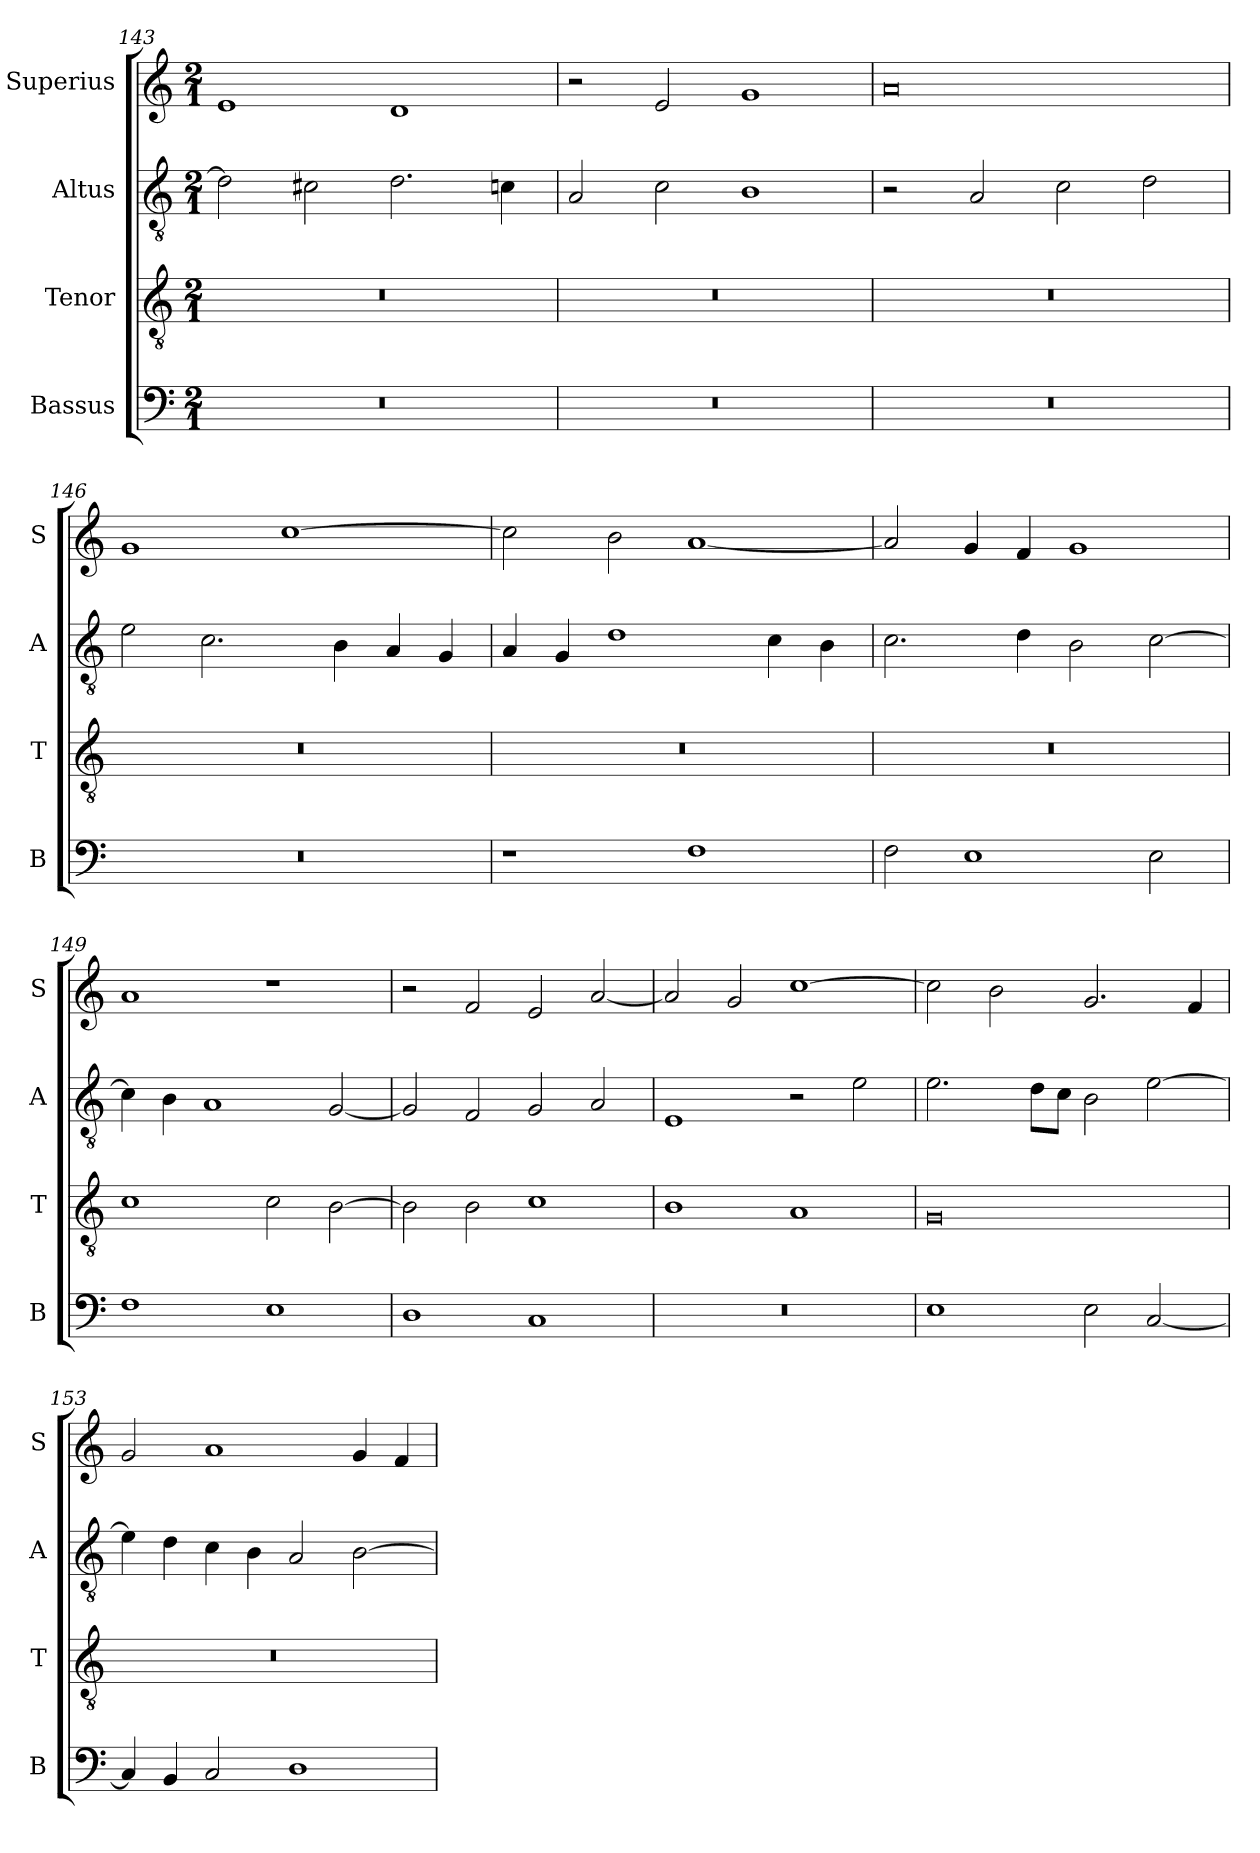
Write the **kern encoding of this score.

**kern	**kern	**kern	**kern
*part4	*part3	*part2	*part1
*staff4	*staff3	*staff2	*staff1
*I"Bassus	*I"Tenor	*I"Altus	*I"Superius
*I'B	*I'T	*I'A	*I'S
*clefF4	*clefGv2	*clefGv2	*clefG2
*k[]	*k[]	*k[]	*k[]
*C:	*C:	*C:	*C:
*M2/1	*M2/1	*M2/1	*M2/1
=143	=143	=143	=143
0r	0r	2d]	1e
.	.	2c#X	.
.	.	2.d	1d
.	.	4cn	.
=144	=144	=144	=144
0r	0r	2A	2r
.	.	2c	2e
.	.	1B	1g
=145	=145	=145	=145
0r	0r	2r	0a
.	.	2A	.
.	.	2c	.
.	.	2d	.
=146	=146	=146	=146
0r	0r	2e	1g
.	.	2.c	.
.	.	.	[1cc
.	.	4B	.
.	.	4A	.
.	.	4G	.
=147	=147	=147	=147
1r	0r	4A	2cc]
.	.	4G	.
.	.	1d	2b
1F	.	.	[1a
.	.	4c	.
.	.	4B	.
=148	=148	=148	=148
2F	0r	2.c	2a]
1E	.	.	4g
.	.	4d	4f
.	.	2B	1g
2E	.	[2c	.
=149	=149	=149	=149
1F	1c	4c]	1a
.	.	4B	.
.	.	1A	.
1E	2c	.	1r
.	[2B	[2G	.
=150	=150	=150	=150
1D	2B]	2G]	2r
.	2B	2F	2f
1C	1c	2G	2e
.	.	2A	[2a
=151	=151	=151	=151
0r	1B	1E	2a]
.	.	.	2g
.	1A	2r	[1cc
.	.	2e	.
=152	=152	=152	=152
1E	0G	2.e	2cc]
.	.	.	2b
.	.	8dL	.
.	.	8cJ	.
2E	.	2B	2.g
[2C	.	[2e	.
.	.	.	4f
=153	=153	=153	=153
4C]	0r	4e]	2g
4BB	.	4d	.
2C	.	4c	1a
.	.	4B	.
1D	.	2A	.
.	.	[2B	4g
.	.	.	4f
=	=	=	=
*-	*-	*-	*-
